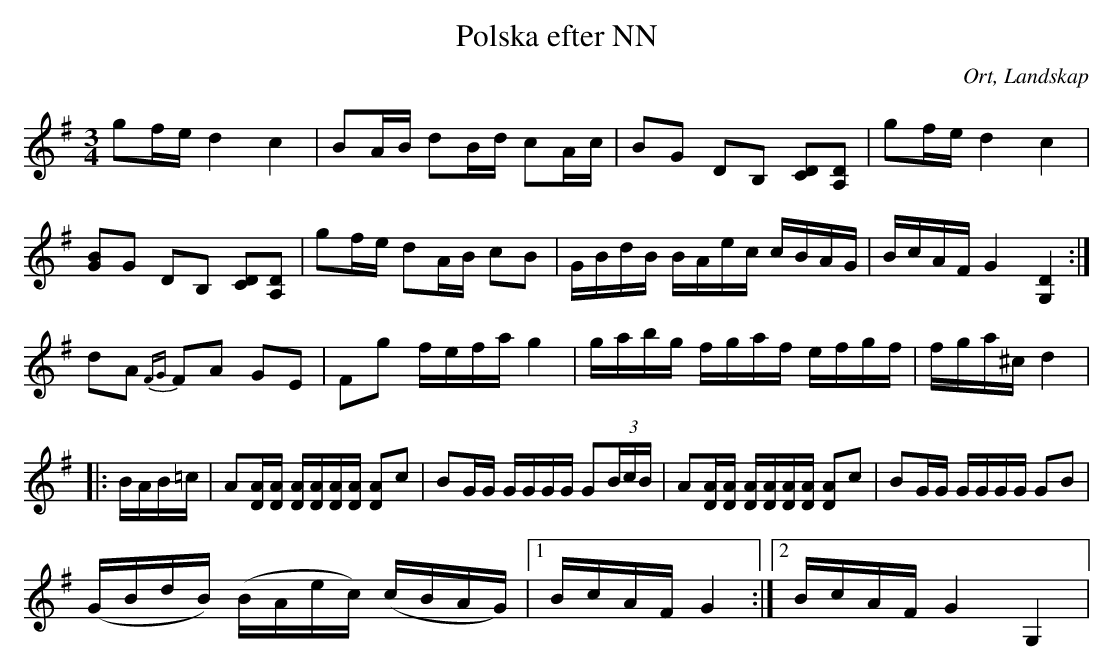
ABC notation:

X:1
T:Polska efter NN
O:Ort, Landskap
M:3/4
L:1/8
K:G
gf/e/ d2 c2|BA/B/ dB/d/ cA/c/| BG DB, [CD][A,D]|gf/e/ d2 c2|
[GB]G DB, [CD][A,D] |gf/e/ dA/B/ cB|G/B/d/B/ B/A/e/c/ c/B/A/G/|B/c/A/F/ G2 [G,2D2]:|
dA {FG}FA GE|Fg f/e/f/a/ g2|g/a/b/g/ f/g/a/f/ e/f/g/f/ |f/g/a/^c/ d2 |
|:B/A/B/=c/|A[D/A/][D/A/] [D/A/][D/A/][D/A/][D/A/] [DA]c|BG/G/ G/G/G/G/ G(3B/c/B/|A[D/A/][D/A/] [D/A/][D/A/][D/A/][D/A/] [DA]c|BG/G/ G/G/G/G/ GB|
(G/B/d/B/) (B/A/e/c/) (c/B/A/G/)|1 B/c/A/F/ G2:|2 B/c/A/F/ G2 G,2|
